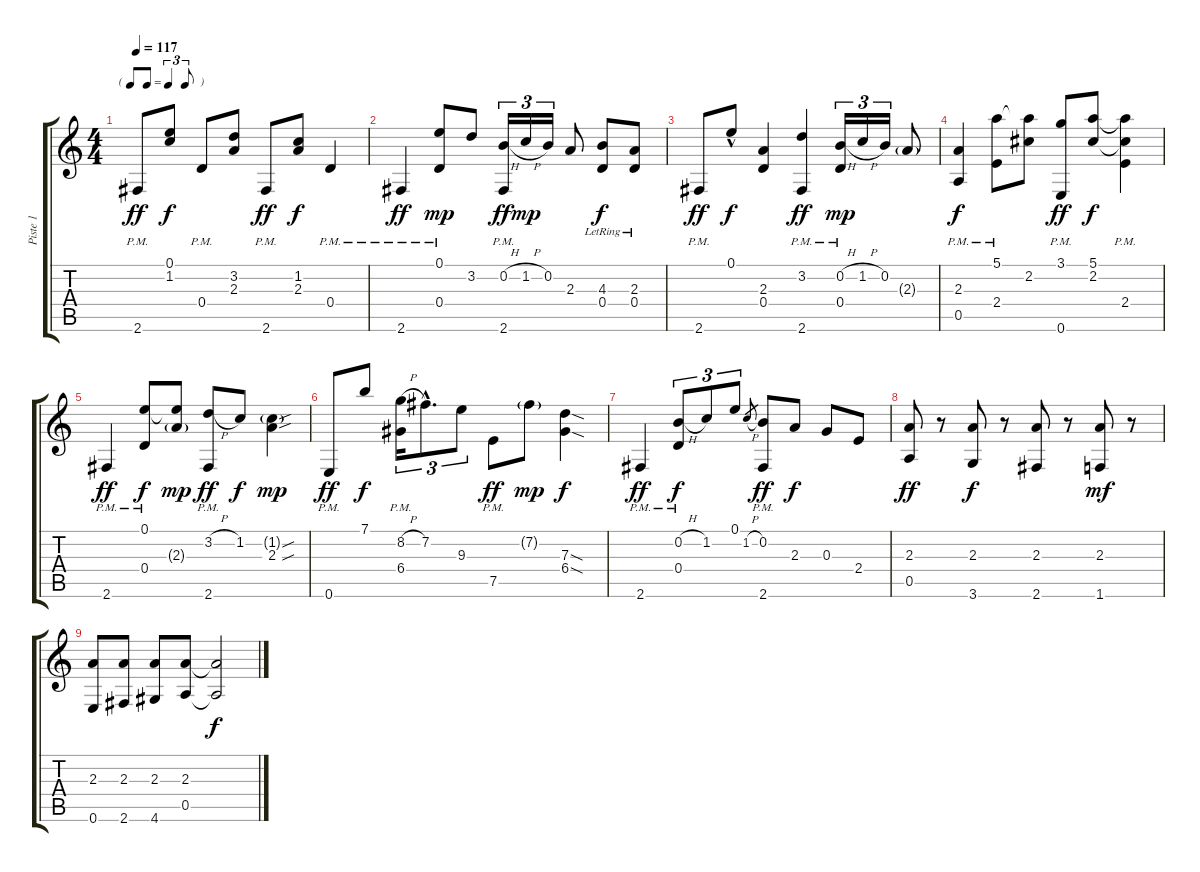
\track ("Piste 1" "Piste 1") {instrument acousticguitarnylon}
\staff {score tabs}
\tuning (E4 B3 G3 D3 A2 E2) {hide}
\ts (4 4)
\tf triplet8th
\tempo 117
\clef g2
\ks c
2.6{pm}.8{dy ff} (0.1 1.2).8{dy f} 0.4{pm}.8 (3.2 2.3).8 2.6{pm}.8{dy ff} (1.2 2.3).8{dy f} 0.4{pm}.4 |
2.6{pm}.4{dy ff} (0.1 0.4{pm}).8{dy mp} 3.2.8 (0.2{h} 2.6{pm}).16{tu (3 2) dy ff} 1.2{h}.16{tu (3 2) dy mp} 0.2.16{tu (3 2)} 2.3.8 (4.3{lr} 0.4{lr}).8{dy f} (2.3{lr} 0.4{lr}).8 |
2.6{pm}.8{dy ff} 0.1{hac}.8{dy f} (2.3 0.4).4 (3.2 2.6{pm}).4{dy ff} (0.2{h} 0.4{pm}).16{tu (3 2) dy mp} 1.2{h}.16{tu (3 2)} 0.2.16{tu (3 2)} 2.3{g}.8 |
(2.3 0.5{pm}).4{dy f} (5.1 2.4{pm}).8 (5.1{t} 2.2).8 (3.1 0.6{pm}).8{dy ff} (5.1 2.2).8{dy f} (5.1{t} 2.2{t} 2.4{pm}).4 |
2.6{pm}.4{dy ff} (0.1 0.4{pm}).8{dy f} (0.1{t} 2.3{g}).8{dy mp} (3.2{h} 2.6{pm}).8{dy ff} 1.2.8{dy f} (1.2{sou g} 2.3{sou}).4{dy mp} |
0.6{pm}.8{dy ff} 7.1.8{dy f} (8.2{h} 6.4{pm}).16{tu (3 2)} 7.2{hac}.8{d tu (3 2)} 9.3.8{tu (3 2)} 7.5{pm}.8{dy ff} 7.2{g}.8{dy mp} (7.3{sod} 6.4{sod}).4{dy f} |
2.6{pm}.4{dy ff} (0.2{h} 0.4{pm}).8{tu (3 2) dy f} 1.2.8{tu (3 2)} 0.1.8{tu (3 2)} 1.2{h}.8{gr} (0.2 2.6{pm}).8{dy ff} 2.3.8{dy f} 0.3.8 2.4.8 |
(2.3 0.5).8{dy ff} r.8 (2.3 3.6).8{dy f} r.8 (2.3 2.6).8 r.8 (2.3 1.6).8{dy mf} r.8 |
(2.3 0.6).8 (2.3 2.6).8 (2.3 4.6).8 (2.3 0.5).8 (2.3{t} 0.5{t}).2{dy f}
